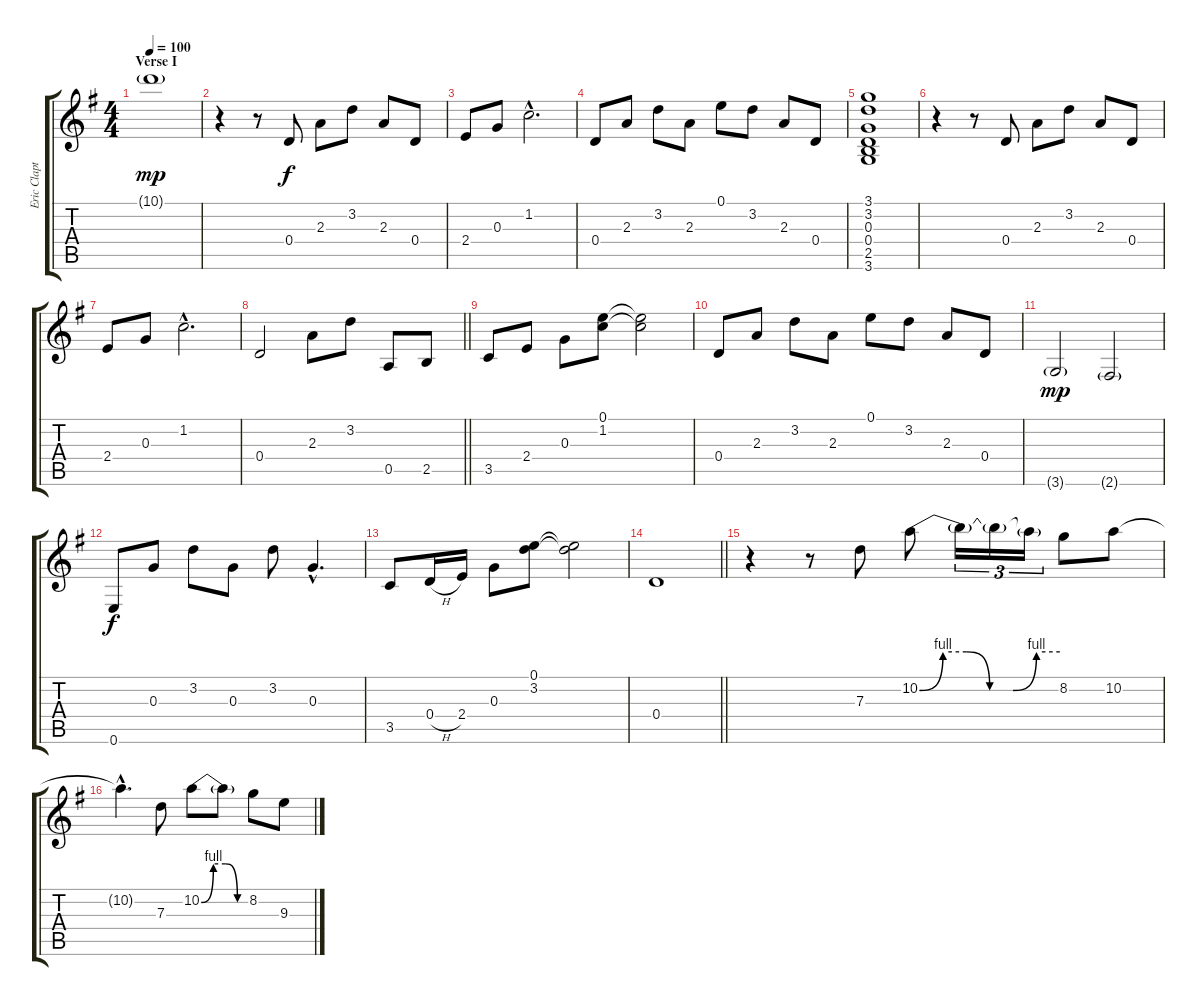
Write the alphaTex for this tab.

\track ("Eric Clapton Guitar" "Eric Clapt") {instrument electricguitarclean}
\staff {score tabs}
\tuning (E4 B3 G3 D3 A2 E2) {hide}
\ts (4 4)
\section ("" "Verse I")
\tempo 100
\clef g2
\ks g
10.1{g}.1{dy mp} |
r.4 r.8 0.4.8{dy f} 2.3.8 3.2.8 2.3.8 0.4.8 |
2.4.8 0.3.8 1.2{hac}.2{d} |
0.4.8 2.3.8 3.2.8 2.3.8 0.1.8 3.2.8 2.3.8 0.4.8 |
(3.1 3.2 0.3 0.4 2.5 3.6).1 |
r.4 r.8 0.4.8 2.3.8 3.2.8 2.3.8 0.4.8 |
2.4.8 0.3.8 1.2{hac}.2{d} |
\barLineRight lightlight
0.4.2 2.3.8 3.2.8 0.5.8 2.5.8 |
3.5.8 2.4.8 0.3.8 (0.1 1.2).8 (0.1{t} 1.2{t}).2 |
0.4.8 2.3.8 3.2.8 2.3.8 0.1.8 3.2.8 2.3.8 0.4.8 |
3.6{g}.2{dy mp} 2.6{g}.2 |
0.6.8{dy f} 0.3.8 3.2.8 0.3.8 3.2.8 0.3{hac}.4{d} |
3.5.8 0.4{h}.16 2.4.16 0.3.8 (0.1 3.2).8 (0.1{t} 3.2{t}).2 |
\barLineRight lightlight
0.4.1 |
r.4 r.8 7.3.8 10.2{be (custom 0 0 10 4 20 4 30 0 40 0 50 4 60 4)}.8 10.2{t}.16{tu (3 2)} 10.2{t}.16{tu (3 2)} 10.2{t}.16{tu (3 2)} 8.2.8 10.2.8 |
10.2{hac t}.4{d} 7.3.8 10.2{be (custom 0 0 15 4 30 4 45 0 60 0)}.8 10.2{t}.8 8.2.8 9.3.8
